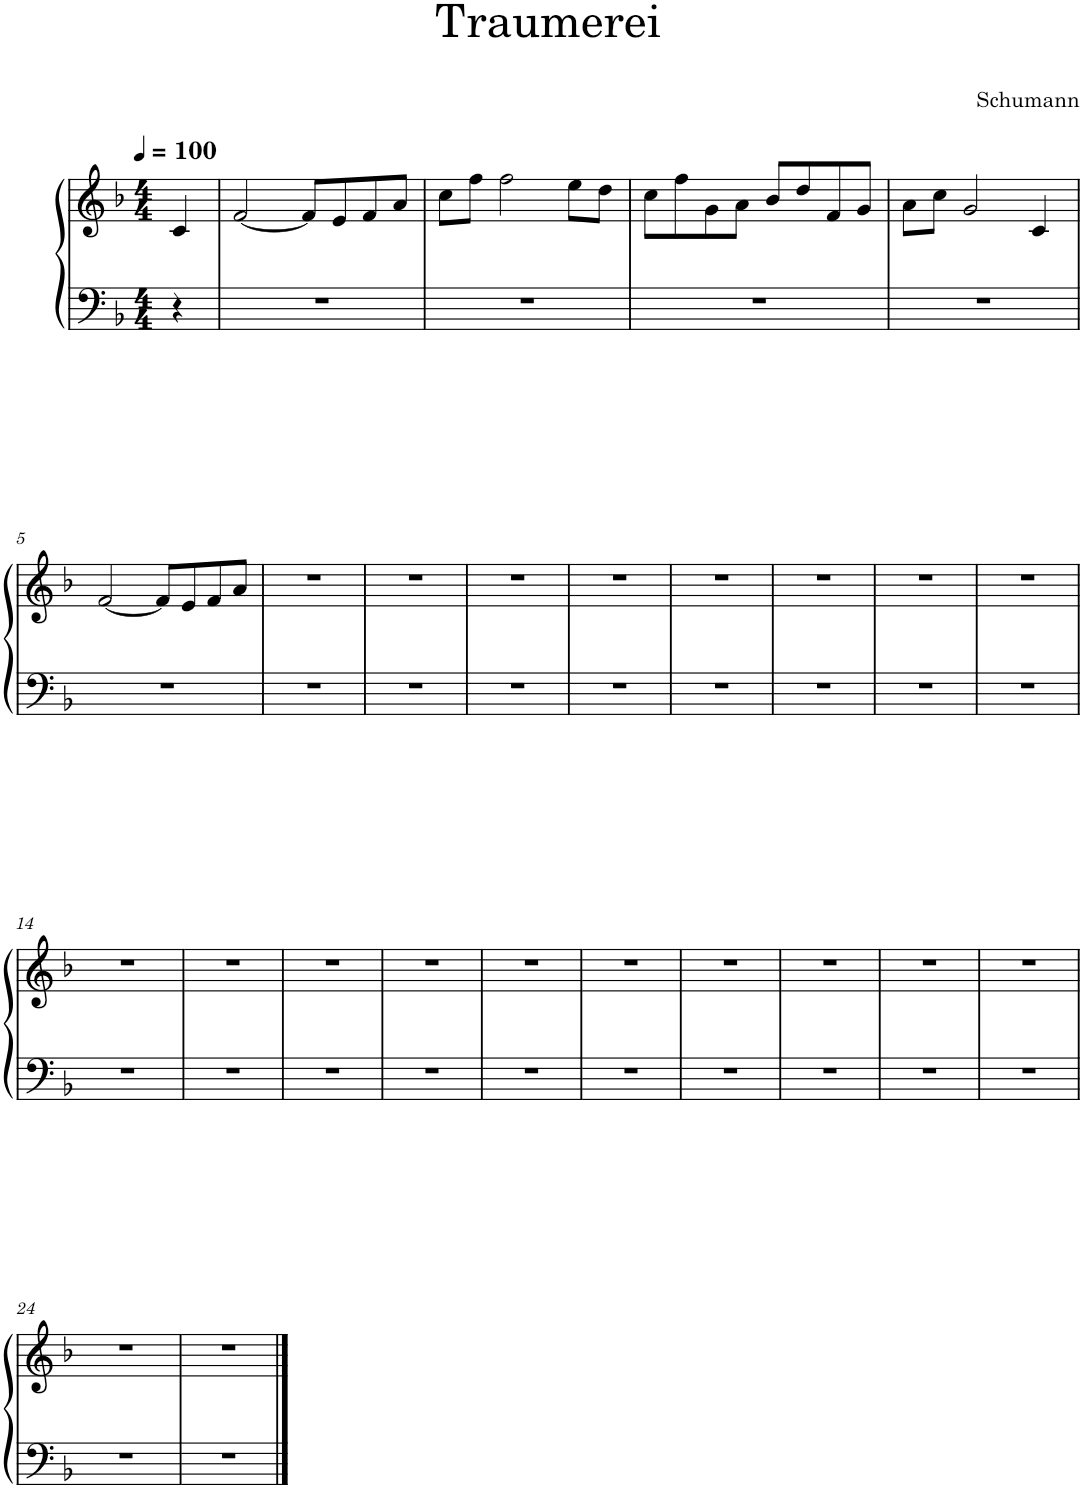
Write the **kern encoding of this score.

**kern	**kern
*part1	*part1
*staff2	*staff1
*I"Piano	*
*I'Pno.	*
*clefF4	*clefG2
*k[b-]	*k[b-]
*M4/4	*M4/4
*MM100	*MM100
=	=
4r	4c/
=1	=1
1r	[2f/
.	8f/L]
.	8e/
.	8f/
.	8a/J
=2	=2
1r	8cc\L
.	8ff\J
.	2ff\
.	8ee\L
.	8dd\J
=3	=3
1r	8cc\L
.	8ff\
.	8g\
.	8a\J
.	8b-/L
.	8dd/
.	8f/
.	8g/J
=4	=4
1r	8a\L
.	8cc\J
.	2g/
.	4c/
!!LO:LB:g=z
=5	=5
1r	[2f/
.	8f/L]
.	8e/
.	8f/
.	8a/J
=6	=6
1r	1r
=7	=7
1r	1r
=8	=8
1r	1r
=9	=9
1r	1r
=10	=10
1r	1r
=11	=11
1r	1r
=12	=12
1r	1r
=13	=13
1r	1r
!!LO:LB:g=z
=14	=14
1r	1r
=15	=15
1r	1r
=16	=16
1r	1r
=17	=17
1r	1r
=18	=18
1r	1r
=19	=19
1r	1r
=20	=20
1r	1r
=21	=21
1r	1r
=22	=22
1r	1r
=23	=23
1r	1r
!!LO:LB:g=z
=24	=24
1r	1r
=25	=25
1r	1r
==	==
*-	*-
